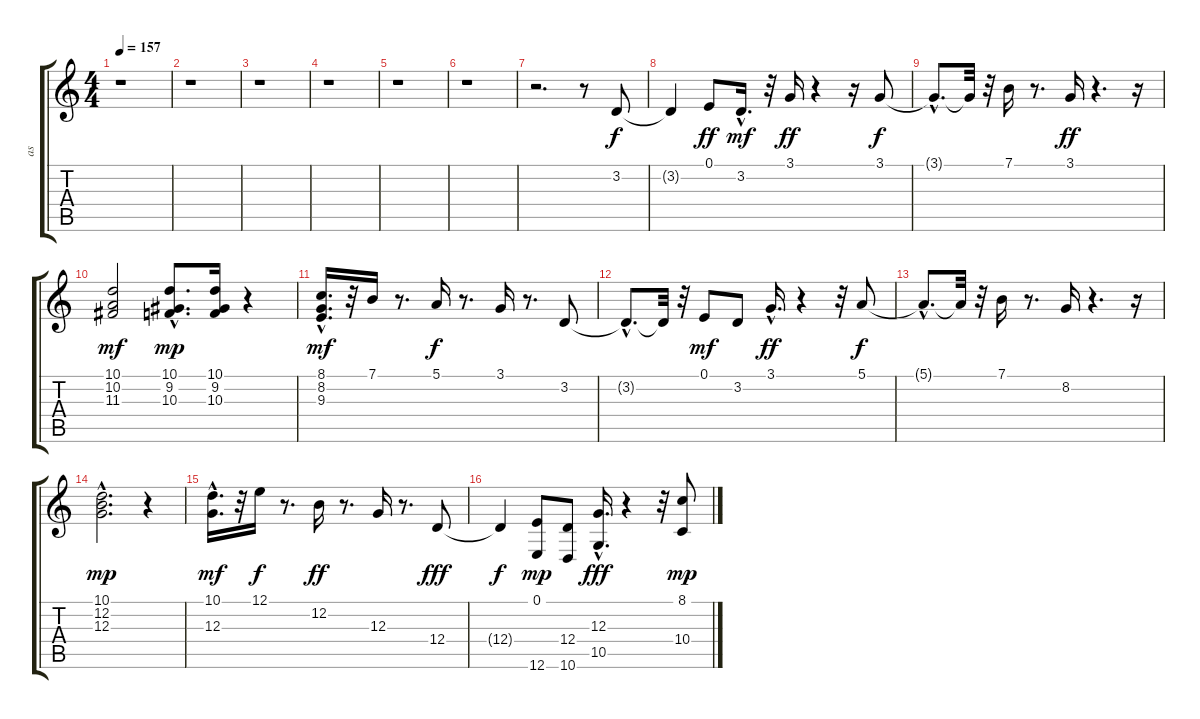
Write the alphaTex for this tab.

\track ("ass" "as") {instrument synthbrass1}
\staff {score tabs}
\tuning (E4 B3 G3 D3 A2 E2) {hide}
\ts (4 4)
\tempo 157
\clef g2
\ks c
r.1{dy f} |
r.1 |
r.1 |
r.1 |
r.1 |
r.1 |
r.2{d} r.8 3.2.8 |
3.2{t}.4 0.1.8{dy ff} 3.2{hac}.16{d dy mf} r.32 3.1.16{dy ff} r.4 r.16 3.1.8{dy f} |
3.1{hac t}.8{d} 3.1{t}.32 r.32 7.1.16 r.8{d} 3.1.16{dy ff} r.4{d} r.16 |
(10.1 10.2 11.3).2{dy mf} (10.1{hac} 9.2{hac} 10.3{hac}).8{d dy mp} (10.1 9.2 10.3).16 r.4 |
(8.1{hac} 8.2{hac} 9.3{hac}).16{d dy mf} r.32 7.1.16 r.8{d} 5.1.16{dy f} r.8{d} 3.1.16 r.8{d} 3.2.8 |
3.2{hac t}.8{d} 3.2{t}.32 r.32 0.1.8{dy mf} 3.2.8 3.1{hac}.16{d dy ff} r.4 r.32 5.1.8{dy f} |
5.1{hac t}.8{d} 5.1{t}.32 r.32 7.1.16 r.8{d} 8.2.16 r.4{d} r.16 |
(10.1{hac} 12.2{hac} 12.3{hac}).2{d dy mp} r.4 |
(10.1{hac} 12.3{hac}).16{d dy mf} r.32 12.1.16{dy f} r.8{d} 12.2.16{dy ff} r.8{d} 12.3.16 r.8{d} 12.4.8{dy fff} |
12.4{t}.4{dy f} (0.1 12.6).8{dy mp} (12.4 10.6).8 (12.3{hac} 10.5{hac}).16{d dy fff} r.4 r.32 (8.1 10.4).8{dy mp}
